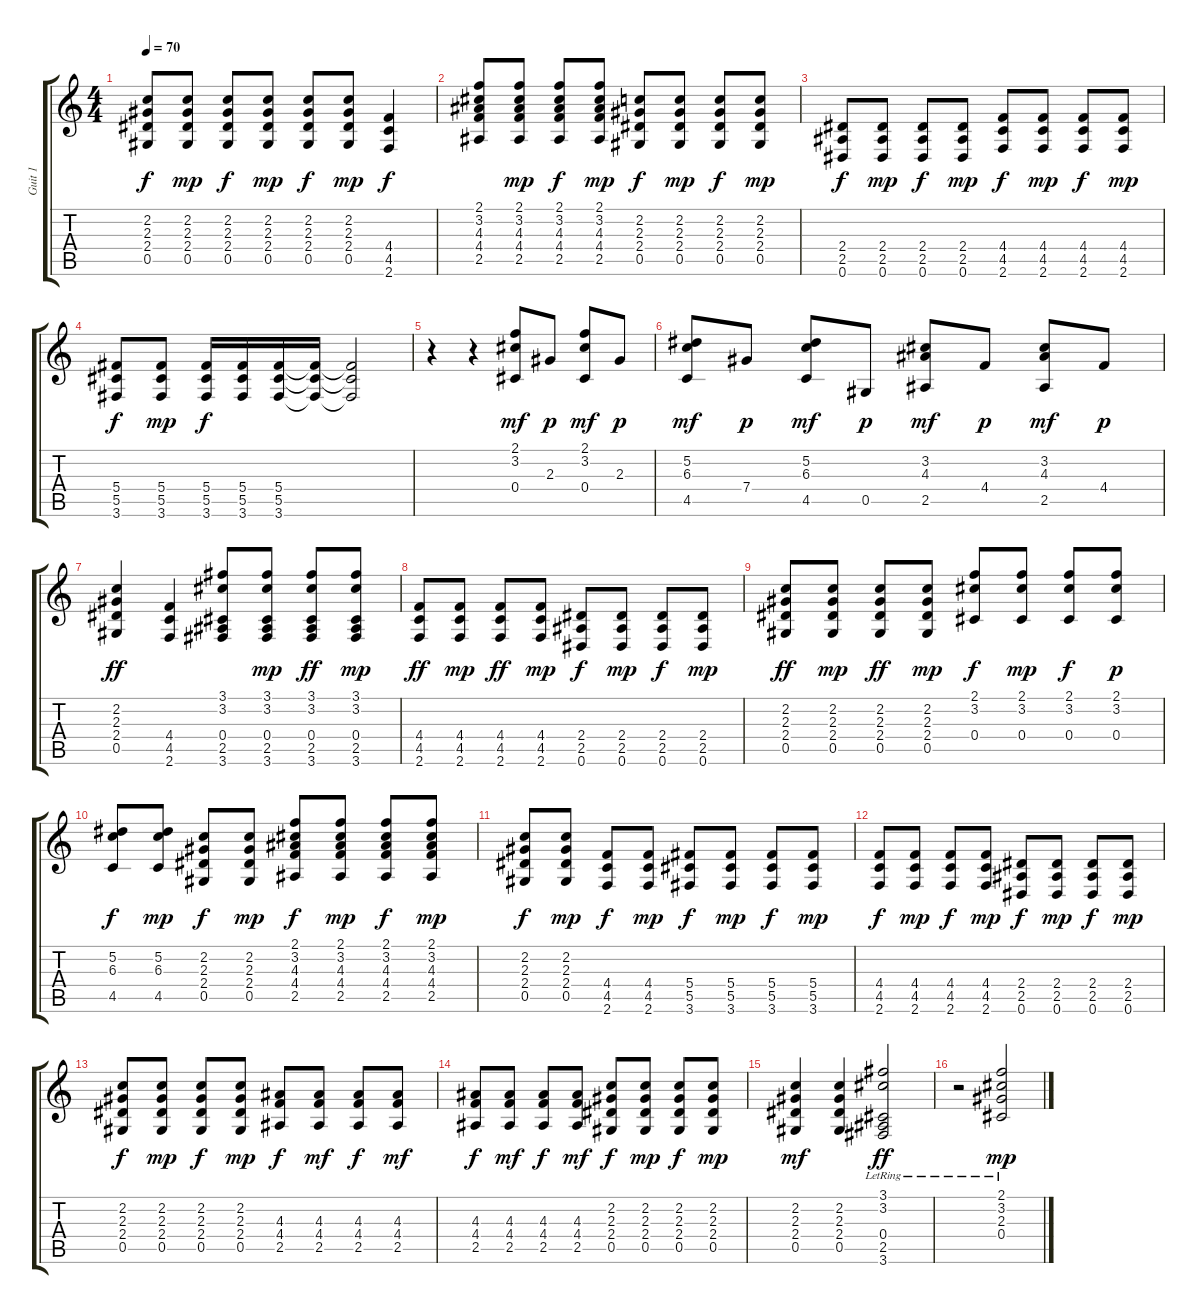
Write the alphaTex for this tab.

\track ("Guit 1" "Guit 1") {instrument acousticguitarsteel}
\staff {score tabs}
\tuning (Eb4 Bb3 Gb3 Db3 Ab2 Eb2) {hide}
\ts (4 4)
\tempo 70
\clef g2
\ks c
(2.2 2.3 2.4 0.5).8{dy f} (2.2 2.3 2.4 0.5).8{dy mp} (2.2 2.3 2.4 0.5).8{dy f} (2.2 2.3 2.4 0.5).8{dy mp} (2.2 2.3 2.4 0.5).8{dy f} (2.2 2.3 2.4 0.5).8{dy mp} (4.4 4.5 2.6).4{dy f} |
(2.1 3.2 4.3 4.4 2.5).8 (2.1 3.2 4.3 4.4 2.5).8{dy mp} (2.1 3.2 4.3 4.4 2.5).8{dy f} (2.1 3.2 4.3 4.4 2.5).8{dy mp} (2.2 2.3 2.4 0.5).8{dy f} (2.2 2.3 2.4 0.5).8{dy mp} (2.2 2.3 2.4 0.5).8{dy f} (2.2 2.3 2.4 0.5).8{dy mp} |
(2.4 2.5 0.6).8{dy f} (2.4 2.5 0.6).8{dy mp} (2.4 2.5 0.6).8{dy f} (2.4 2.5 0.6).8{dy mp} (4.4 4.5 2.6).8{dy f} (4.4 4.5 2.6).8{dy mp} (4.4 4.5 2.6).8{dy f} (4.4 4.5 2.6).8{dy mp} |
(5.4 5.5 3.6).8{dy f} (5.4 5.5 3.6).8{dy mp} (5.4 5.5 3.6).16{dy f} (5.4 5.5 3.6).16 (5.4 5.5 3.6).16 (5.4{t} 5.5{t} 3.6{t}).16 (5.4{t} 5.5{t} 3.6{t}).2 |
r.4 r.4 (2.1 3.2 0.4).8{dy mf} 2.3.8{dy p} (2.1 3.2 0.4).8{dy mf} 2.3.8{dy p} |
(5.2 6.3 4.5).8{dy mf} 7.4.8{dy p} (5.2 6.3 4.5).8{dy mf} 0.5.8{dy p} (3.2 4.3 2.5).8{dy mf} 4.4.8{dy p} (3.2 4.3 2.5).8{dy mf} 4.4.8{dy p} |
(2.2 2.3 2.4 0.5).4{dy ff} (4.4 4.5 2.6).4 (3.1 3.2 0.4 2.5 3.6).8 (3.1 3.2 0.4 2.5 3.6).8{dy mp} (3.1 3.2 0.4 2.5 3.6).8{dy ff} (3.1 3.2 0.4 2.5 3.6).8{dy mp} |
(4.4 4.5 2.6).8{dy ff} (4.4 4.5 2.6).8{dy mp} (4.4 4.5 2.6).8{dy ff} (4.4 4.5 2.6).8{dy mp} (2.4 2.5 0.6).8{dy f} (2.4 2.5 0.6).8{dy mp} (2.4 2.5 0.6).8{dy f} (2.4 2.5 0.6).8{dy mp} |
(2.2 2.3 2.4 0.5).8{dy ff} (2.2 2.3 2.4 0.5).8{dy mp} (2.2 2.3 2.4 0.5).8{dy ff} (2.2 2.3 2.4 0.5).8{dy mp} (2.1 3.2 0.4).8{dy f} (2.1 3.2 0.4).8{dy mp} (2.1 3.2 0.4).8{dy f} (2.1 3.2 0.4).8{dy p} |
(5.2 6.3 4.5).8{dy f} (5.2 6.3 4.5).8{dy mp} (2.2 2.3 2.4 0.5).8{dy f} (2.2 2.3 2.4 0.5).8{dy mp} (2.1 3.2 4.3 4.4 2.5).8{dy f} (2.1 3.2 4.3 4.4 2.5).8{dy mp} (2.1 3.2 4.3 4.4 2.5).8{dy f} (2.1 3.2 4.3 4.4 2.5).8{dy mp} |
(2.2 2.3 2.4 0.5).8{dy f} (2.2 2.3 2.4 0.5).8{dy mp} (4.4 4.5 2.6).8{dy f} (4.4 4.5 2.6).8{dy mp} (5.4 5.5 3.6).8{dy f} (5.4 5.5 3.6).8{dy mp} (5.4 5.5 3.6).8{dy f} (5.4 5.5 3.6).8{dy mp} |
(4.4 4.5 2.6).8{dy f} (4.4 4.5 2.6).8{dy mp} (4.4 4.5 2.6).8{dy f} (4.4 4.5 2.6).8{dy mp} (2.4 2.5 0.6).8{dy f} (2.4 2.5 0.6).8{dy mp} (2.4 2.5 0.6).8{dy f} (2.4 2.5 0.6).8{dy mp} |
(2.2 2.3 2.4 0.5).8{dy f} (2.2 2.3 2.4 0.5).8{dy mp} (2.2 2.3 2.4 0.5).8{dy f} (2.2 2.3 2.4 0.5).8{dy mp} (4.3 4.4 2.5).8{dy f} (4.3 4.4 2.5).8{dy mf} (4.3 4.4 2.5).8{dy f} (4.3 4.4 2.5).8{dy mf} |
(4.3 4.4 2.5).8{dy f} (4.3 4.4 2.5).8{dy mf} (4.3 4.4 2.5).8{dy f} (4.3 4.4 2.5).8{dy mf} (2.2 2.3 2.4 0.5).8{dy f} (2.2 2.3 2.4 0.5).8{dy mp} (2.2 2.3 2.4 0.5).8{dy f} (2.2 2.3 2.4 0.5).8{dy mp} |
(2.2 2.3 2.4 0.5).4{dy mf} (2.2 2.3 2.4 0.5).4 (3.1 3.2 0.4 2.5 3.6{lr}).2{dy ff} |
r.2 (2.1 3.2 2.3 0.4{lr}).2{dy mp}
